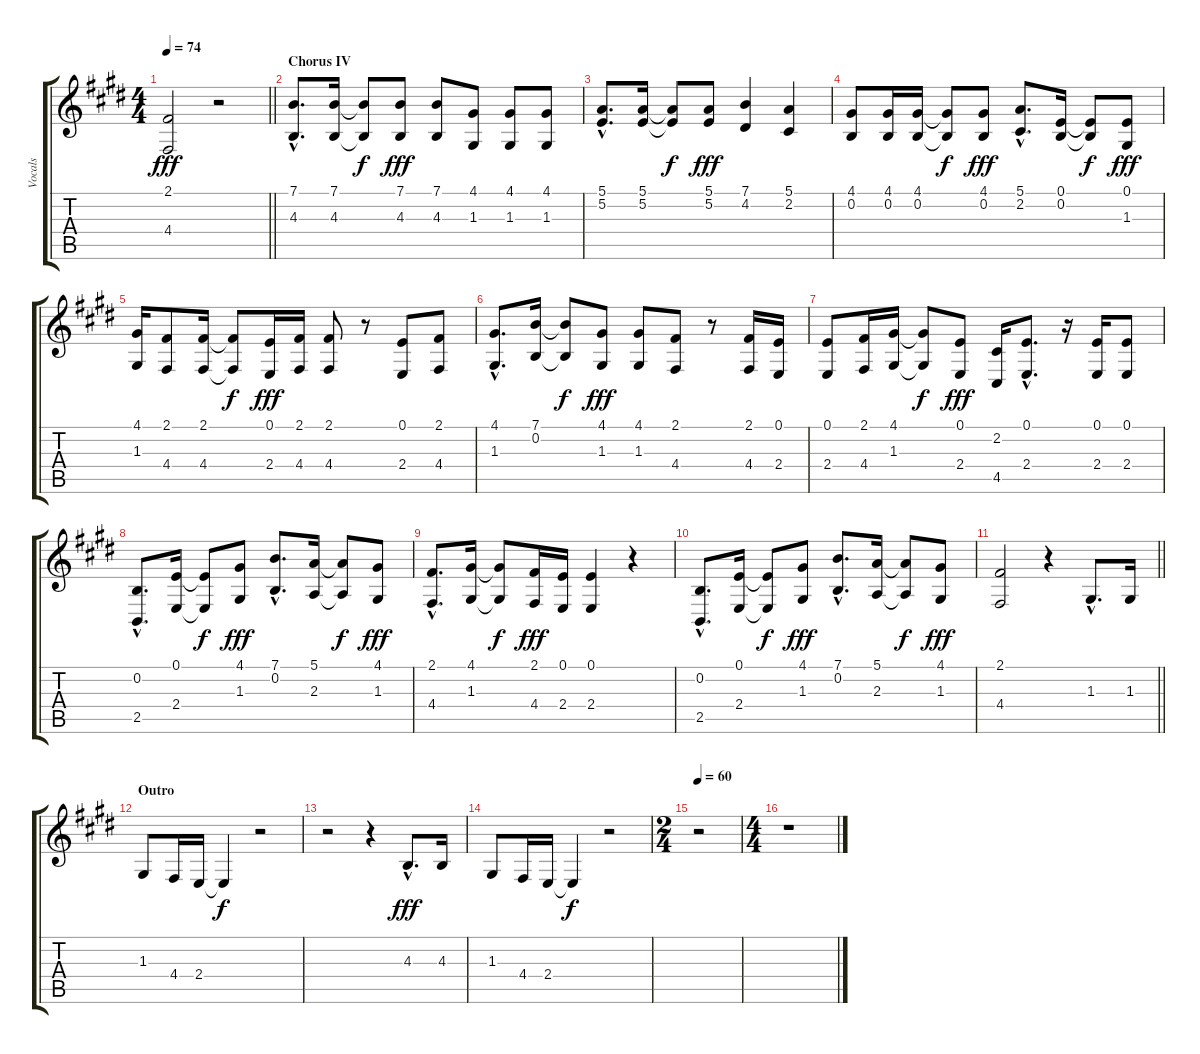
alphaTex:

\track ("Vocals" "Vocals") {instrument lead6voice}
\staff {score tabs}
\tuning (E4 B3 G3 D3 A2 E2) {hide}
\ts (4 4)
\tempo 74
\clef g2
\barLineRight lightlight
\ks e
(2.1 4.4).2{dy fff} r.2 |
\section ("" "Chorus IV")
(7.1{hac} 4.3{hac}).8{d} (7.1 4.3).16 (7.1{t} 4.3{t}).8{dy f} (7.1 4.3).8{dy fff} (7.1 4.3).8 (4.1 1.3).8 (4.1 1.3).8 (4.1 1.3).8 |
(5.1{hac} 5.2{hac}).8{d} (5.1 5.2).16 (5.1{t} 5.2{t}).8{dy f} (5.1 5.2).8{dy fff} (7.1 4.2).4 (5.1 2.2).4 |
(4.1 0.2).8 (4.1 0.2).16 (4.1 0.2).16 (4.1{t} 0.2{t}).8{dy f} (4.1 0.2).8{dy fff} (5.1{hac} 2.2{hac}).8{d} (0.1 0.2).16 (0.1{t} 0.2{t}).8{dy f} (0.1 1.3).8{dy fff} |
(4.1 1.3).16 (2.1 4.4).8 (2.1 4.4).16 (2.1{t} 4.4{t}).8{dy f} (0.1 2.4).16{dy fff} (2.1 4.4).16 (2.1 4.4).8 r.8 (0.1 2.4).8 (2.1 4.4).8 |
(4.1{hac} 1.3{hac}).8{d} (7.1 0.2).16 (7.1{t} 0.2{t}).8{dy f} (4.1 1.3).8{dy fff} (4.1 1.3).8 (2.1 4.4).8 r.8 (2.1 4.4).16 (0.1 2.4).16 |
(0.1 2.4).8 (2.1 4.4).16 (4.1 1.3).16 (4.1{t} 1.3{t}).8{dy f} (0.1 2.4).8{dy fff} (2.2 4.5).16 (0.1{hac} 2.4{hac}).8{d} r.16 (0.1 2.4).16 (0.1 2.4).8 |
(0.2{hac} 2.5{hac}).8{d} (0.1 2.4).16 (0.1{t} 2.4{t}).8{dy f} (4.1 1.3).8{dy fff} (7.1{hac} 0.2{hac}).8{d} (5.1 2.3).16 (5.1{t} 2.3{t}).8{dy f} (4.1 1.3).8{dy fff} |
(2.1{hac} 4.4{hac}).8{d} (4.1 1.3).16 (4.1{t} 1.3{t}).8{dy f} (2.1 4.4).16{dy fff} (0.1 2.4).16 (0.1 2.4).4 r.4 |
(0.2{hac} 2.5{hac}).8{d} (0.1 2.4).16 (0.1{t} 2.4{t}).8{dy f} (4.1 1.3).8{dy fff} (7.1{hac} 0.2{hac}).8{d} (5.1 2.3).16 (5.1{t} 2.3{t}).8{dy f} (4.1 1.3).8{dy fff} |
\barLineRight lightlight
(2.1 4.4).2 r.4 1.3{hac}.8{d} 1.3.16 |
\section ("" "Outro")
1.3.8 4.4.16 2.4.16 2.4{t}.4{dy f} r.2 |
r.2 r.4 4.3{hac}.8{d dy fff} 4.3.16 |
1.3.8 4.4.16 2.4.16 2.4{t}.4{dy f} r.2 |
\ts (2 4)
\tempo 60
r.2 |
\ts (4 4)
r.1
